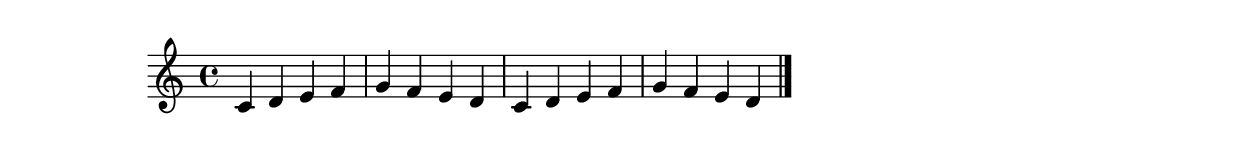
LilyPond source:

%% Do not edit this file; it is automatically
%% generated from LSR http://lsr.dsi.unimi.it
%% This file is in the public domain.
\version "2.13.4"

\header {
  lsrtags = "staff-notation"

  texidoc = "
'Tick' bar lines are often used in music where the bar line is used
only for coordination and is not meant to imply any rhythmic stress.

"
  doctitle = "Tick bar lines"
} % begin verbatim

\relative c' {
  \set Score.defaultBarType = #"'"
  c4 d e f
  g4 f e d
  c4 d e f
  g4 f e d
  \bar "|."
}
